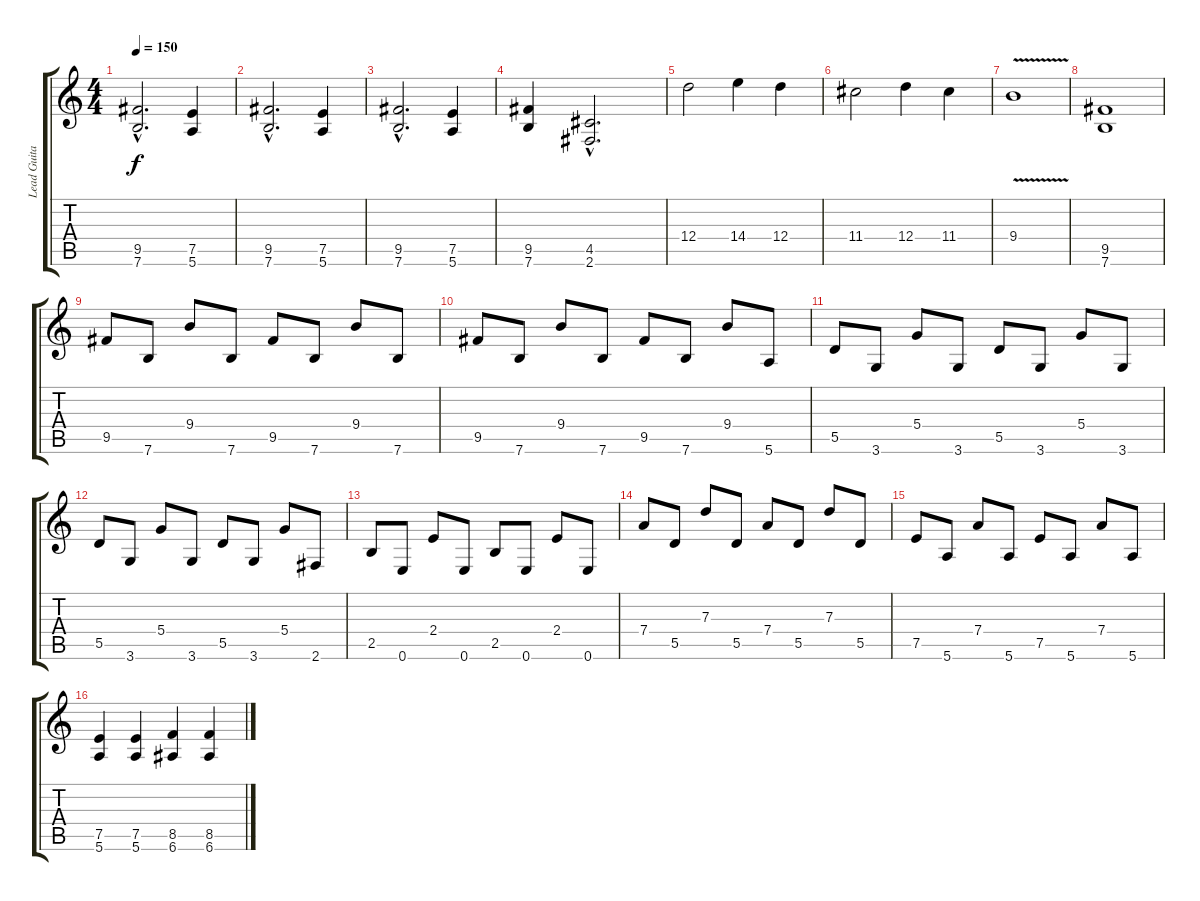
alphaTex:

\track ("Lead Guitare" "Lead Guita") {instrument distortionguitar}
\staff {score tabs}
\tuning (E4 B3 G3 D3 A2 E2) {hide}
\ts (4 4)
\tempo 150
\clef g2
\ks c
(9.5{hac} 7.6{hac}).2{d dy f} (7.5 5.6).4 |
(9.5{hac} 7.6{hac}).2{d} (7.5 5.6).4 |
(9.5{hac} 7.6{hac}).2{d} (7.5 5.6).4 |
(9.5 7.6).4 (4.5{hac} 2.6{hac}).2{d} |
12.4.2 14.4.4 12.4.4 |
11.4.2 12.4.4 11.4.4 |
9.4{v}.1 |
(9.5 7.6).1 |
9.5.8 7.6.8 9.4.8 7.6.8 9.5.8 7.6.8 9.4.8 7.6.8 |
9.5.8 7.6.8 9.4.8 7.6.8 9.5.8 7.6.8 9.4.8 5.6.8 |
5.5.8 3.6.8 5.4.8 3.6.8 5.5.8 3.6.8 5.4.8 3.6.8 |
5.5.8 3.6.8 5.4.8 3.6.8 5.5.8 3.6.8 5.4.8 2.6.8 |
2.5.8 0.6.8 2.4.8 0.6.8 2.5.8 0.6.8 2.4.8 0.6.8 |
7.4.8 5.5.8 7.3.8 5.5.8 7.4.8 5.5.8 7.3.8 5.5.8 |
7.5.8 5.6.8 7.4.8 5.6.8 7.5.8 5.6.8 7.4.8 5.6.8 |
(7.5 5.6).4 (7.5 5.6).4 (8.5 6.6).4 (8.5 6.6).4
